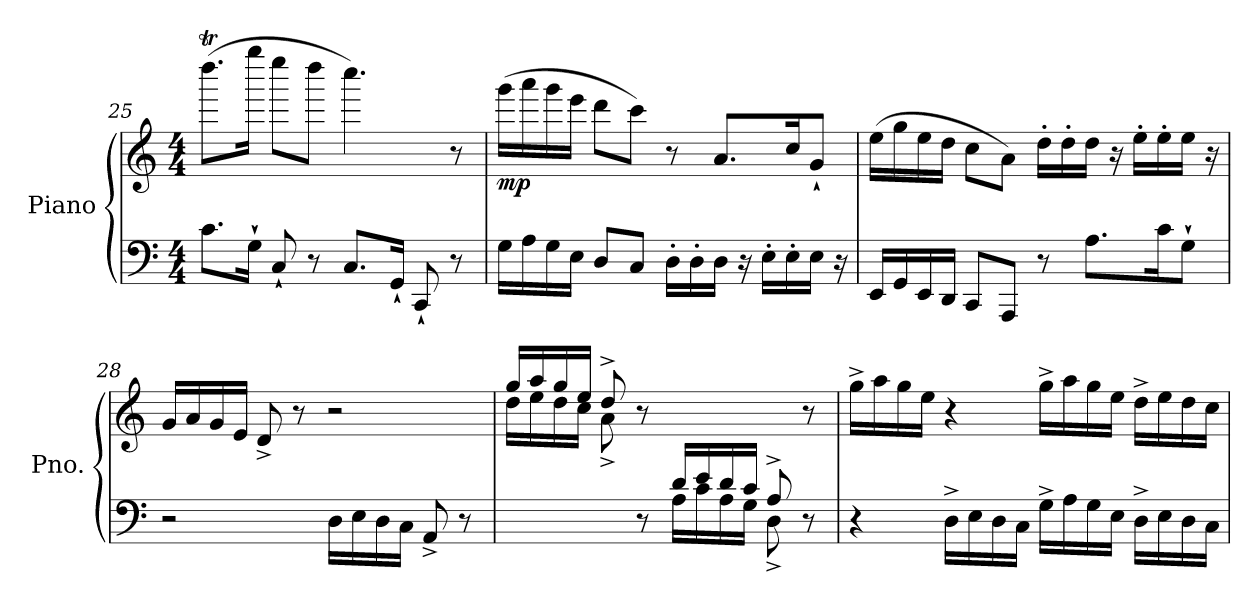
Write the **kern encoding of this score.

**kern	**kern	**dynam
*part1	*part1	*part1
*staff2	*staff1	*staff1/2
*I"Piano	*	*
*I'Pno.	*	*
*clefF4	*clefG2	*
*k[]	*k[]	*
*M4/4	*M4/4	*
=25	=25	=25
8.c\L	(>8.ddddT\L	.
16G`\Jk	16gggg\Jk	.
8C`/	8eeee\L	.
8r	8dddd\J	.
8.C/L	4.cccc\)	.
16GG`/Jk	.	.
8CC`/	.	.
8r	8r	.
!!LO:LB:g=z
=26	=26	=26
!	!	!LO:DY:b
16G\LL	(>16ggg\LL	mp
16A\	16aaa\	.
16G\	16ggg\	.
16E\JJ	16eee\JJ	.
8D/L	8ddd\L	.
8C/J	8ccc\J)	.
16D'\LL	8r	.
16D'\	.	.
16D\JJ	8.a/L	.
16r	.	.
16E'\LL	.	.
16E'\	16cc/K	.
16E\JJ	8g`/J	.
16r	.	.
=27	=27	=27
16EE/LL	(>16ee\LL	.
16GG/	16gg\	.
16EE/	16ee\	.
16DD/JJ	16dd\JJ	.
8CC/L	8cc\L	.
8AAA/J	8a\J)	.
8r	16dd'\LL	.
.	16dd'\	.
8.A\L	16dd\JJ	.
.	16r	.
.	16ee'\LL	.
16c\K	16ee'\	.
8G`\J	16ee\JJ	.
.	16r	.
=28	=28	=28
2r	16g/LL	.
.	16a/	.
.	16g/	.
.	16e/JJ	.
.	8d^/	.
.	8r	.
16D\LL	2r	.
16E\	.	.
16D\	.	.
16C\JJ	.	.
8AA^/	.	.
8r	.	.
!!LO:LB:g=z
=29	=29	=29
*^	*^	*
2ryy	4.ryy	16gg/LL	16dd\LL	.
.	.	16aa/	16ee\	.
.	.	16gg/	16dd\	.
.	.	16ee/JJ	16cc\JJ	.
.	.	8dd^/	8a^\	.
.	8r	8r	2ryy	.
16d/LL	16A\LL	4.ryy	.	.
16e/	16c\	.	.	.
16d/	16A\	.	.	.
16c/JJ	16G\JJ	.	.	.
8A^/	8D^\	.	.	.
8ryy	8r	8r	8ryy	.
*v	*v	*	*	*
*	*v	*v	*
=30	=30	=30
4r	16gg^\LL	.
.	16aa\	.
.	16gg\	.
.	16ee\JJ	.
16D^\LL	4r	.
16E\	.	.
16D\	.	.
16C\JJ	.	.
16G^\LL	16gg^\LL	.
16A\	16aa\	.
16G\	16gg\	.
16E\JJ	16ee\JJ	.
16D^\LL	16dd^\LL	.
16E\	16ee\	.
16D\	16dd\	.
16C\JJ	16cc\JJ	.
=	=	=
*-	*-	*-
